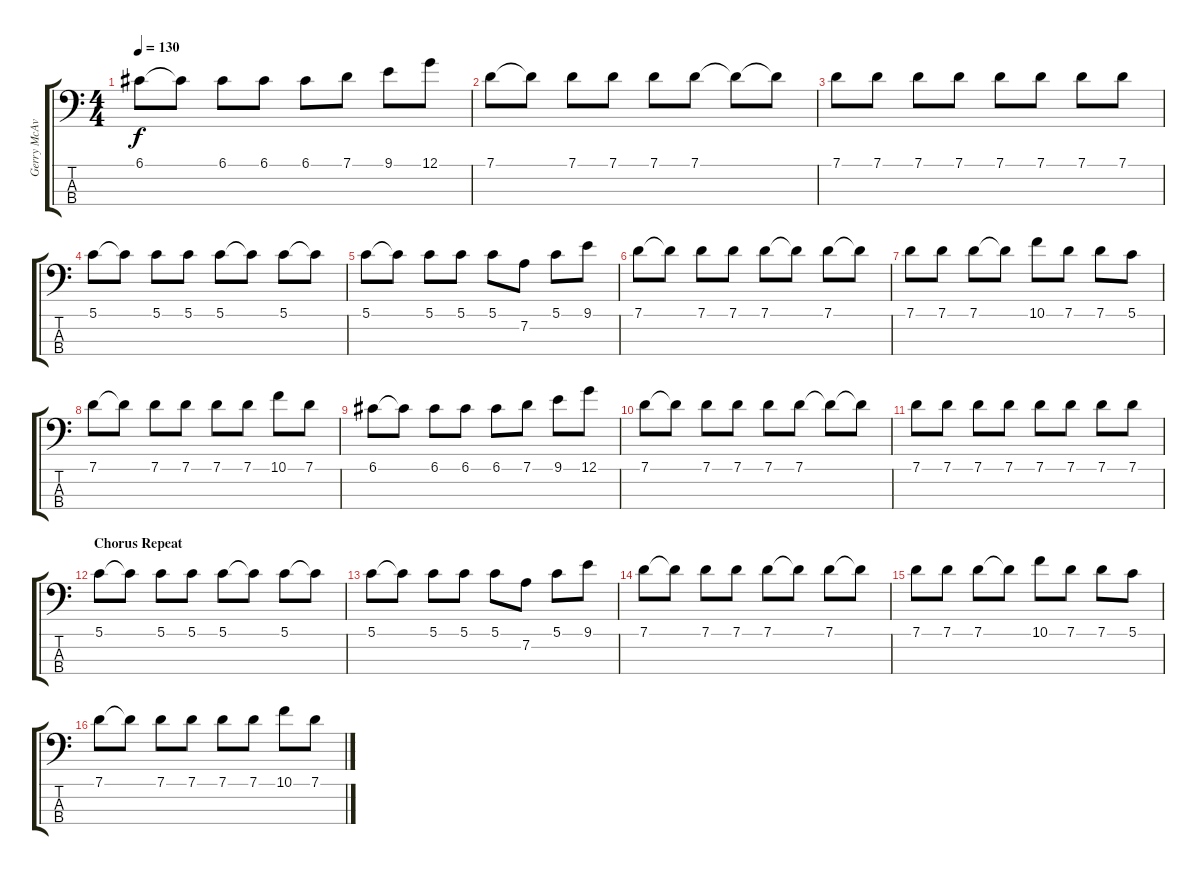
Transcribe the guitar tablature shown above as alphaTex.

\track ("Gerry McAvoy" "Gerry McAv") {instrument electricbasspick}
\staff {score tabs}
\tuning (G2 D2 A1 E1) {hide}
\ts (4 4)
\tempo 130
\clef f4
\ks c
6.1.8{dy f} 6.1{t}.8 6.1.8 6.1.8 6.1.8 7.1.8 9.1.8 12.1.8 |
7.1.8 7.1{t}.8 7.1.8 7.1.8 7.1.8 7.1.8 7.1{t}.8 7.1{t}.8 |
7.1.8 7.1.8 7.1.8 7.1.8 7.1.8 7.1.8 7.1.8 7.1.8 |
5.1.8 5.1{t}.8 5.1.8 5.1.8 5.1.8 5.1{t}.8 5.1.8 5.1{t}.8 |
5.1.8 5.1{t}.8 5.1.8 5.1.8 5.1.8 7.2.8 5.1.8 9.1.8 |
7.1.8 7.1{t}.8 7.1.8 7.1.8 7.1.8 7.1{t}.8 7.1.8 7.1{t}.8 |
7.1.8 7.1.8 7.1.8 7.1{t}.8 10.1.8 7.1.8 7.1.8 5.1.8 |
7.1.8 7.1{t}.8 7.1.8 7.1.8 7.1.8 7.1.8 10.1.8 7.1.8 |
6.1.8 6.1{t}.8 6.1.8 6.1.8 6.1.8 7.1.8 9.1.8 12.1.8 |
7.1.8 7.1{t}.8 7.1.8 7.1.8 7.1.8 7.1.8 7.1{t}.8 7.1{t}.8 |
7.1.8 7.1.8 7.1.8 7.1.8 7.1.8 7.1.8 7.1.8 7.1.8 |
\section ("" "Chorus Repeat")
5.1.8 5.1{t}.8 5.1.8 5.1.8 5.1.8 5.1{t}.8 5.1.8 5.1{t}.8 |
5.1.8 5.1{t}.8 5.1.8 5.1.8 5.1.8 7.2.8 5.1.8 9.1.8 |
7.1.8 7.1{t}.8 7.1.8 7.1.8 7.1.8 7.1{t}.8 7.1.8 7.1{t}.8 |
7.1.8 7.1.8 7.1.8 7.1{t}.8 10.1.8 7.1.8 7.1.8 5.1.8 |
7.1.8 7.1{t}.8 7.1.8 7.1.8 7.1.8 7.1.8 10.1.8 7.1.8
